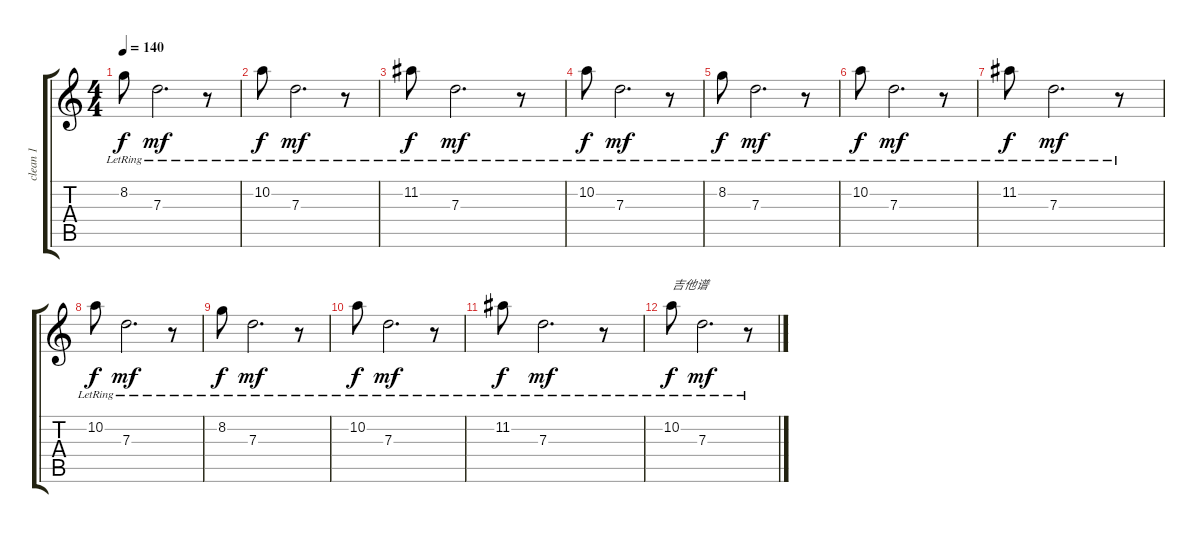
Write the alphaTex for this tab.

\track ("clean 1" "clean 1") {instrument electricguitarclean}
\staff {score tabs}
\tuning (E4 B3 G3 D3 A2 E2) {hide}
\ts (4 4)
\tempo 140
\clef g2
\ks c
8.2{lr}.8{dy f} 7.3{lr}.2{d dy mf} r.8 |
10.2{lr}.8{dy f} 7.3{lr}.2{d dy mf} r.8 |
11.2{lr}.8{dy f} 7.3{lr}.2{d dy mf} r.8 |
10.2{lr}.8{dy f} 7.3{lr}.2{d dy mf} r.8 |
8.2{lr}.8{dy f} 7.3{lr}.2{d dy mf} r.8 |
10.2{lr}.8{dy f} 7.3{lr}.2{d dy mf} r.8 |
11.2{lr}.8{dy f} 7.3{lr}.2{d dy mf} r.8 |
10.2{lr}.8{dy f} 7.3{lr}.2{d dy mf} r.8 |
8.2{lr}.8{dy f} 7.3{lr}.2{d dy mf} r.8 |
10.2{lr}.8{dy f} 7.3{lr}.2{d dy mf} r.8 |
11.2{lr}.8{dy f} 7.3{lr}.2{d dy mf} r.8 |
10.2{lr}.8{txt "吉他谱" dy f} 7.3{lr}.2{d dy mf} r.8
